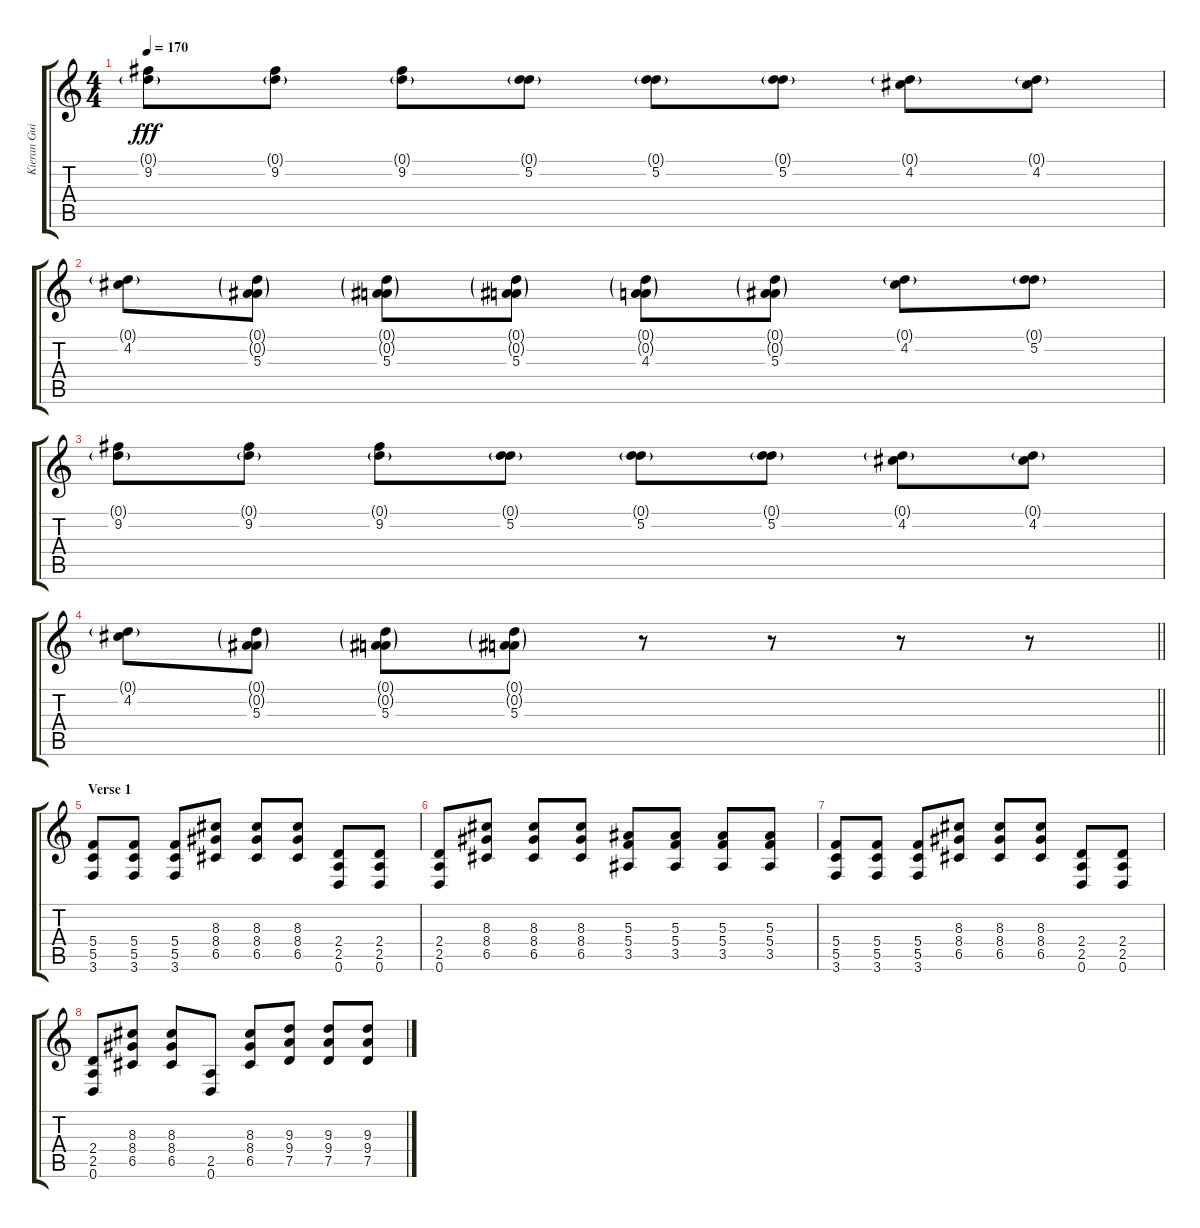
\track ("Kieran Guitar" "Kieran Gui") {instrument overdrivenguitar}
\staff {score tabs}
\tuning (D4 A3 F3 C3 G2 D2) {hide}
\ts (4 4)
\tempo 170
\clef g2
\ks c
(0.1{g} 9.2).8{dy fff} (0.1{g} 9.2).8 (0.1{g} 9.2).8 (0.1{g} 5.2).8 (0.1{g} 5.2).8 (0.1{g} 5.2).8 (0.1{g} 4.2).8 (0.1{g} 4.2).8 |
(0.1{g} 4.2).8 (0.1{g} 0.2{g} 5.3).8 (0.1{g} 0.2{g} 5.3).8 (0.1{g} 0.2{g} 5.3).8 (0.1{g} 0.2{g} 4.3).8 (0.1{g} 0.2{g} 5.3).8 (0.1{g} 4.2).8 (0.1{g} 5.2).8 |
(0.1{g} 9.2).8 (0.1{g} 9.2).8 (0.1{g} 9.2).8 (0.1{g} 5.2).8 (0.1{g} 5.2).8 (0.1{g} 5.2).8 (0.1{g} 4.2).8 (0.1{g} 4.2).8 |
\barLineRight lightlight
(0.1{g} 4.2).8 (0.1{g} 0.2{g} 5.3).8 (0.1{g} 0.2{g} 5.3).8 (0.1{g} 0.2{g} 5.3).8 r.8 r.8 r.8 r.8 |
\section ("" "Verse 1")
(5.4 5.5 3.6).8 (5.4 5.5 3.6).8 (5.4 5.5 3.6).8 (8.3 8.4 6.5).8 (8.3 8.4 6.5).8 (8.3 8.4 6.5).8 (2.4 2.5 0.6).8 (2.4 2.5 0.6).8 |
(2.4 2.5 0.6).8 (8.3 8.4 6.5).8 (8.3 8.4 6.5).8 (8.3 8.4 6.5).8 (5.3 5.4 3.5).8 (5.3 5.4 3.5).8 (5.3 5.4 3.5).8 (5.3 5.4 3.5).8 |
(5.4 5.5 3.6).8 (5.4 5.5 3.6).8 (5.4 5.5 3.6).8 (8.3 8.4 6.5).8 (8.3 8.4 6.5).8 (8.3 8.4 6.5).8 (2.4 2.5 0.6).8 (2.4 2.5 0.6).8 |
(2.4 2.5 0.6).8 (8.3 8.4 6.5).8 (8.3 8.4 6.5).8 (2.5 0.6).8 (8.3 8.4 6.5).8 (9.3 9.4 7.5).8 (9.3 9.4 7.5).8 (9.3 9.4 7.5).8
